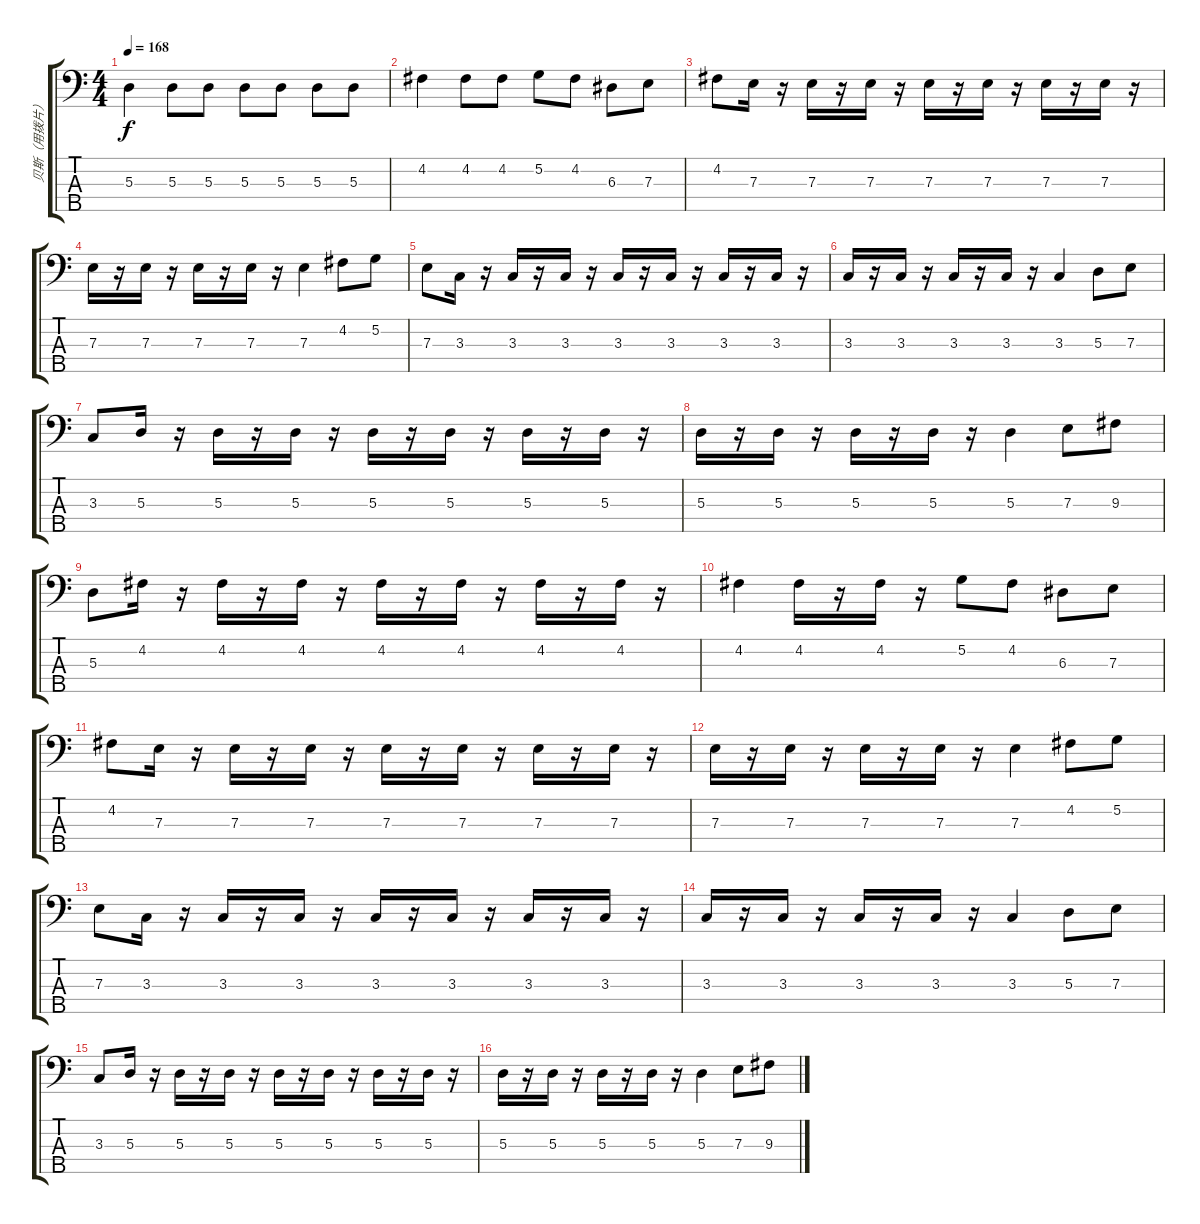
\track ("贝斯（用拨片）" "贝斯（用拨片）") {instrument electricbasspick}
\staff {score tabs}
\tuning (G2 D2 A1 E1 B0) {hide}
\ts (4 4)
\tempo 168
\clef f4
\ks c
5.3.4{dy f} 5.3.8 5.3.8 5.3.8 5.3.8 5.3.8 5.3.8 |
4.2.4 4.2.8 4.2.8 5.2.8 4.2.8 6.3.8 7.3.8 |
4.2.8 7.3.16 r.16 7.3.16 r.16 7.3.16 r.16 7.3.16 r.16 7.3.16 r.16 7.3.16 r.16 7.3.16 r.16 |
7.3.16 r.16 7.3.16 r.16 7.3.16 r.16 7.3.16 r.16 7.3.4 4.2.8 5.2.8 |
7.3.8 3.3.16 r.16 3.3.16 r.16 3.3.16 r.16 3.3.16 r.16 3.3.16 r.16 3.3.16 r.16 3.3.16 r.16 |
3.3.16 r.16 3.3.16 r.16 3.3.16 r.16 3.3.16 r.16 3.3.4 5.3.8 7.3.8 |
3.3.8 5.3.16 r.16 5.3.16 r.16 5.3.16 r.16 5.3.16 r.16 5.3.16 r.16 5.3.16 r.16 5.3.16 r.16 |
5.3.16 r.16 5.3.16 r.16 5.3.16 r.16 5.3.16 r.16 5.3.4 7.3.8 9.3.8 |
5.3.8 4.2.16 r.16 4.2.16 r.16 4.2.16 r.16 4.2.16 r.16 4.2.16 r.16 4.2.16 r.16 4.2.16 r.16 |
4.2.4 4.2.16 r.16 4.2.16 r.16 5.2.8 4.2.8 6.3.8 7.3.8 |
4.2.8 7.3.16 r.16 7.3.16 r.16 7.3.16 r.16 7.3.16 r.16 7.3.16 r.16 7.3.16 r.16 7.3.16 r.16 |
7.3.16 r.16 7.3.16 r.16 7.3.16 r.16 7.3.16 r.16 7.3.4 4.2.8 5.2.8 |
7.3.8 3.3.16 r.16 3.3.16 r.16 3.3.16 r.16 3.3.16 r.16 3.3.16 r.16 3.3.16 r.16 3.3.16 r.16 |
3.3.16 r.16 3.3.16 r.16 3.3.16 r.16 3.3.16 r.16 3.3.4 5.3.8 7.3.8 |
3.3.8 5.3.16 r.16 5.3.16 r.16 5.3.16 r.16 5.3.16 r.16 5.3.16 r.16 5.3.16 r.16 5.3.16 r.16 |
5.3.16 r.16 5.3.16 r.16 5.3.16 r.16 5.3.16 r.16 5.3.4 7.3.8 9.3.8
